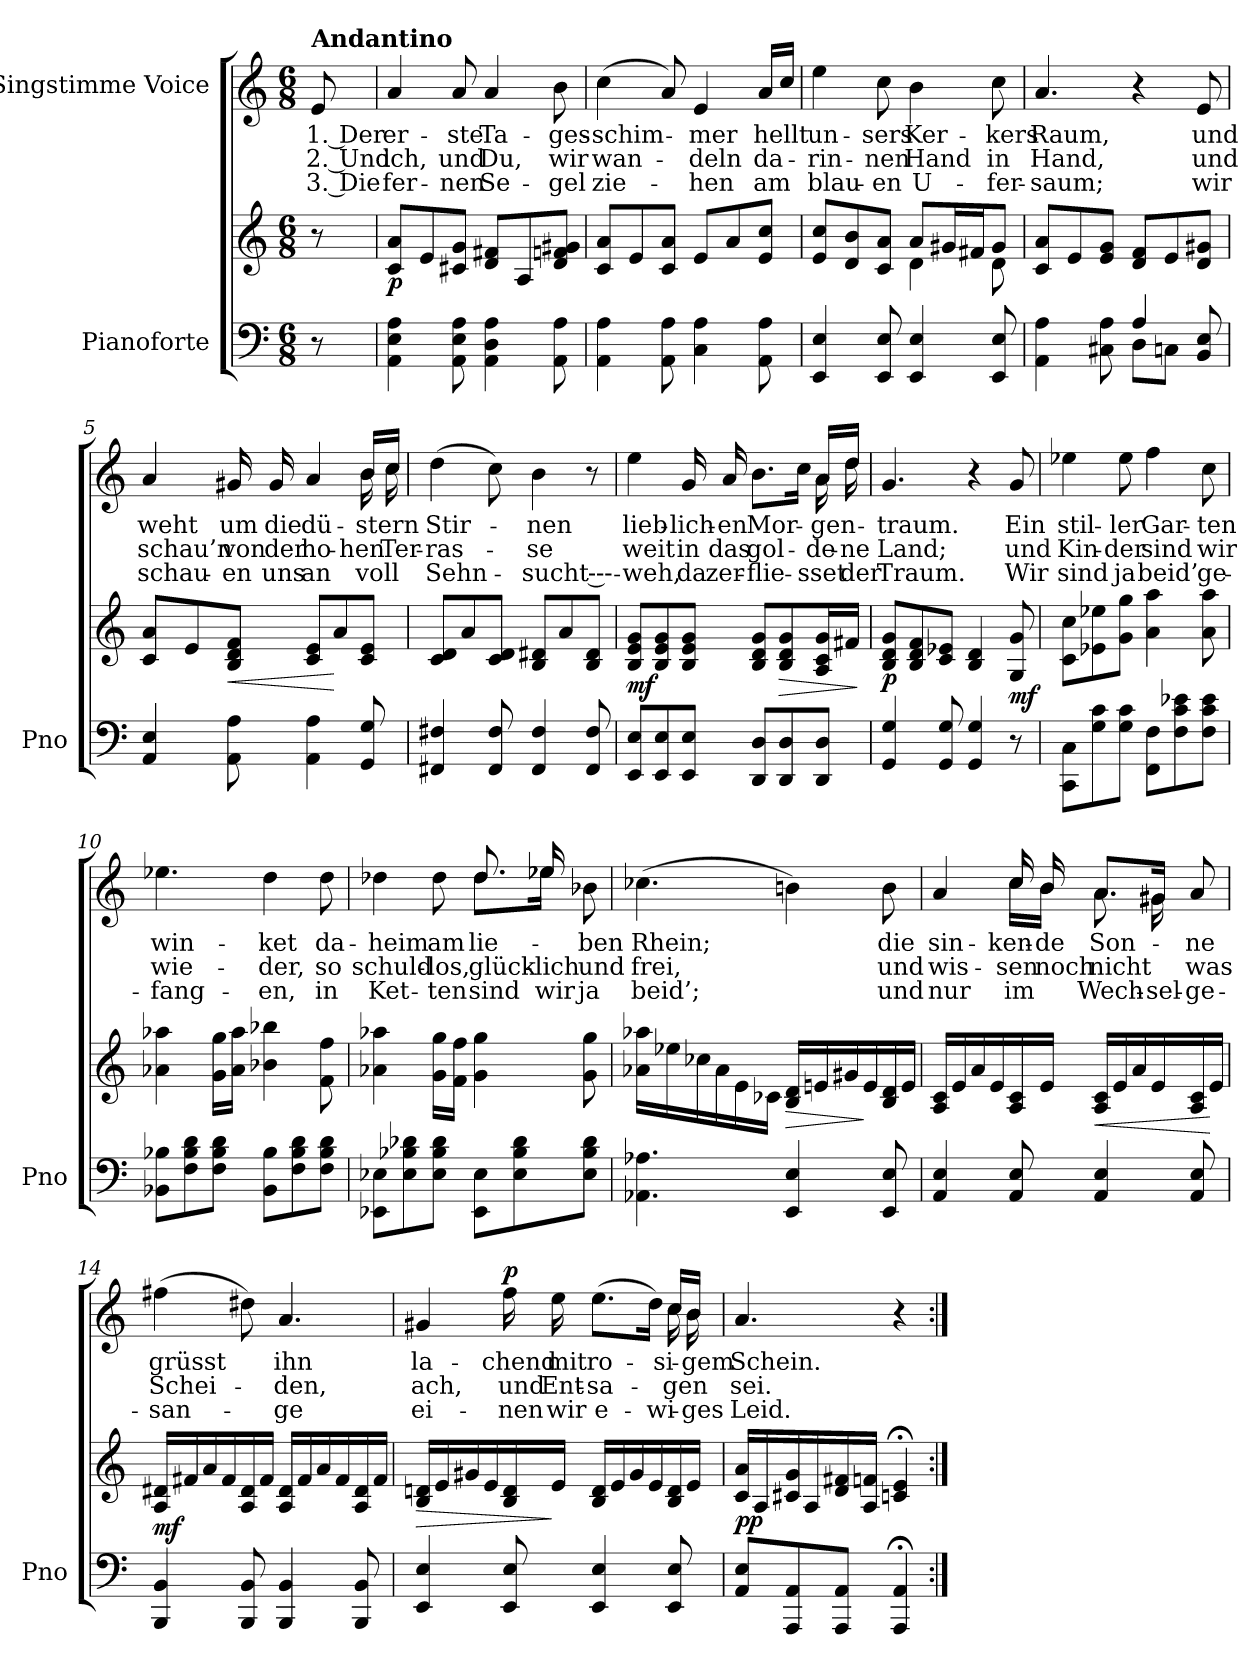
**kern	**kern	**dynam	**kern	**text	**text	**text	**dynam
*part2	*part2	*part2	*part1	*part1	*part1	*part1	*part1
*staff3	*staff2	*staff2/3	*staff1	*staff1	*staff1	*staff1	*staff1
*I"Pianoforte	*	*	*I"Singstimme Voice	*	*	*	*
*I'Pno	*	*	*	*	*	*	*
*clefF4	*clefG2	*	*clefG2	*	*	*	*
*k[]	*k[]	*	*k[]	*	*	*	*
*M6/8	*M6/8	*	*M6/8	*	*	*	*
=	=	=	=	=	=	=	=
!	!	!	!LO:TX:a:B:t=Andantino	!	!	!	!
!	!	!	!	!LO:LY:b	!LO:LY:b	!LO:LY:b	!
8r	8r	.	8e/	1. Der	2. Und	3. Die	.
=1	=1	=1	=1	=1	=1	=1	=1
!	!	!LO:DY:b	!	!LO:LY:b	!LO:LY:b	!LO:LY:b	!
4AA\ 4E\ 4A\	8c/ 8a/L	p	4a/	er-	ich,	fer-	.
.	8e/	.	.	.	.	.	.
!	!	!	!	!LO:LY:b	!LO:LY:b	!LO:LY:b	!
8AA\ 8E\ 8A\	8c#X/ 8g/J	.	8a/	-ste	und	-nen	.
!	!	!	!	!LO:LY:b	!LO:LY:b	!LO:LY:b	!
4AA\ 4D\ 4A\	8d/ 8f#X/L	.	4a/	Ta-	Du,	Se-	.
.	8A/	.	.	.	.	.	.
!	!	!	!	!LO:LY:b	!LO:LY:b	!LO:LY:b	!
8AA\ 8A\	8d/ 8fn/ 8g#X/J	.	8b\	-ges-	wir	-gel	.
=2	=2	=2	=2	=2	=2	=2	=2
!	!	!	!	!LO:LY:b	!LO:LY:b	!LO:LY:b	!
4AA\ 4A\	8c/ 8a/L	.	(>4cc\	-schim-	wan-	zie-	.
.	8e/	.	.	.	.	.	.
8AA\ 8A\	8c/ 8a/J	.	8a/)	.	.	.	.
!	!	!	!	!LO:LY:b	!LO:LY:b	!LO:LY:b	!
4C\ 4A\	8e/L	.	4e/	-mer	-deln	-hen	.
.	8a/	.	.	.	.	.	.
!	!	!	!	!LO:LY:b	!LO:LY:b	!LO:LY:b	!
8AA\ 8A\	8e/ 8cc/J	.	16a/LL	hellt	da-	am	.
.	.	.	16cc/JJ	.	.	.	.
=3	=3	=3	=3	=3	=3	=3	=3
*	*^	*	*	*	*	*	*
!	!	!	!	!	!LO:LY:b	!LO:LY:b	!LO:LY:b	!
4EE/ 4E/	8e/ 8cc/L	4.ryy	.	4ee\	un-	-rin-	blau-	.
.	8d/ 8b/	.	.	.	.	.	.	.
!	!	!	!	!	!LO:LY:b	!LO:LY:b	!LO:LY:b	!
8EE/ 8E/	8c/ 8a/J	.	.	8cc\	-sers	-nen	-en	.
!	!	!	!	!	!LO:LY:b	!LO:LY:b	!LO:LY:b	!
4EE/ 4E/	8a/L	4d\	.	4b\	Ker-	Hand	U-	.
.	16g#X/L	.	.	.	.	.	.	.
.	16f#X/J	.	.	.	.	.	.	.
!	!	!	!	!	!LO:LY:b	!LO:LY:b	!LO:LY:b	!
8EE/ 8E/	8g#/J	8d\	.	8cc\	-kers	in	-fer-	.
=4	=4	=4	=4	=4	=4	=4	=4	=4
*^	*	*	*	*	*	*	*	*
!	!	!	!	!	!	!LO:LY:b	!LO:LY:b	!LO:LY:b	!
*	*	*v	*v	*	*	*	*	*	*
4AA\ 4A\	4.ryy	8c/ 8a/L	.	4.a/	Raum,	Hand,	-saum;	.
.	.	8e/	.	.	.	.	.	.
8C#X\ 8A\	.	8e/ 8g/J	.	.	.	.	.	.
4A/	8D\L	8d/ 8f/L	.	4r	.	.	.	.
.	8Cn\J	8e/	.	.	.	.	.	.
!	!	!	!	!	!LO:LY:b	!LO:LY:b	!LO:LY:b	!
8BB/ 8E/	8ryy	8d/ 8g#X/J	.	8e/	und	und	wir	.
!!LO:LB:g=z
=5	=5	=5	=5	=5	=5	=5	=5	=5
!	!	!	!	!	!LO:LY:b	!LO:LY:b	!LO:LY:b	!
*v	*v	*	*	*^	*	*	*	*
4AA/ 4E/	8c/ 8a/L	.	4a/	4rddyy	weht	schau’n	schau-	.
.	8e/	.	.	.	.	.	.	.
!	!	!LO:HP:b	!	!	!LO:LY:b	!LO:LY:b	!LO:LY:b	!
8AA\ 8A\	8B/ 8d/ 8f/J	<	16g#X/	8rddyy	um	von	-en	.
!	!	!	!	!	!LO:LY:b	!LO:LY:b	!LO:LY:b	!
.	.	.	16g#/	.	die	der	uns	.
!	!	!	!	!	!LO:LY:b	!LO:LY:b	!LO:LY:b	!
4AA\ 4A\	8c/ 8e/L	.	4a/	4rddyy	dü-	ho-	an	.
.	8a/	[	.	.	.	.	.	.
!	!	!	!	!	!LO:LY:b	!LO:LY:b	!LO:LY:b	!
8GG/ 8G/	8c/ 8e/J	.	16b/LL	16b\	-stern	-hen	voll	.
!	!	!	!	!	!	!LO:LY:b	!	!
.	.	.	16cc/JJ	16cc\	.	Ter-	.	.
=6	=6	=6	=6	=6	=6	=6	=6	=6
!	!	!	!	!	!LO:LY:b	!LO:LY:b	!LO:LY:b	!
*	*	*	*v	*v	*	*	*	*
4FF#X/ 4F#X/	8c/ 8d/L	.	(>4dd\	Stir-	-ras-	Sehn-	.
.	8a/	.	.	.	.	.	.
8FF#/ 8F#/	8c/ 8d/J	.	8cc\)	.	.	.	.
!	!	!	!	!LO:LY:b	!LO:LY:b	!LO:LY:b	!
4FF#/ 4F#/	8B/ 8d#X/L	.	4b\	-nen	-se	-sucht -----	.
.	8a/	.	.	.	.	.	.
8FF#/ 8F#/	8B/ 8d#/J	.	8r	.	.	.	.
=7	=7	=7	=7	=7	=7	=7	=7
!	!	!LO:DY:b	!	!LO:LY:b	!LO:LY:b	!LO:LY:b	!
*	*	*	*^	*	*	*	*
8EE/ 8E/L	8B/ 8e/ 8g/L	mf	4ee\	4.ryy	lieb-	weit	weh,	.
8EE/ 8E/	8B/ 8e/ 8g/	.	.	.	.	.	.	.
!	!	!	!	!	!LO:LY:b	!LO:LY:b	!LO:LY:b	!
8EE/ 8E/J	8B/ 8e/ 8g/J	.	16g/	.	-lich-	in	da	.
!	!	!	!	!	!LO:LY:b	!LO:LY:b	!LO:LY:b	!
.	.	.	16a/	.	-en	das	zer-	.
!	!	!	!	!	!LO:LY:b	!LO:LY:b	!LO:LY:b	!
8DD/ 8D/L	8B/ 8d/ 8g/L	.	8.b\L	4ryy	Mor-	gol-	-flie-	.
!	!	!LO:HP:b	!	!	!	!	!	!
8DD/ 8D/	8B/ 8d/ 8g/	>	.	.	.	.	.	.
.	.	.	16cc\Jk	.	.	.	.	.
!	!	!	!	!	!LO:LY:b	!LO:LY:b	!LO:LY:b	!
8DD/ 8D/J	16A/ 16c/ 16g/L	.	16a/LL	16a\	-gen-	-de-	-sset	.
!	!	!	!	!	!	!LO:LY:b	!LO:LY:b	!
.	16f#X/JJ	.	16dd/JJ	16dd\	.	-ne	der	.
*	*	*	*v	*v	*	*	*	*
.	.	]	.	.	.	.	.
=8	=8	=8	=8	=8	=8	=8	=8
!	!	!LO:DY:b	!	!LO:LY:b	!LO:LY:b	!LO:LY:b	!
4GG/ 4G/	8B/ 8d/ 8g/L	p	4.g/	-traum.	Land;	Traum.	.
.	8B/ 8d/ 8f/	.	.	.	.	.	.
8GG/ 8G/	8c/ 8e-X/J	.	.	.	.	.	.
4GG/ 4G/	4B/ 4d/	.	4r	.	.	.	.
!	!	!LO:DY:b	!	!LO:LY:b	!LO:LY:b	!LO:LY:b	!
8r	8G/ 8g/	mf	8g/	Ein	und	Wir	.
!!LO:LB:g=z
=9	=9	=9	=9	=9	=9	=9	=9
!	!	!	!	!LO:LY:b	!LO:LY:b	!LO:LY:b	!
8CC\ 8C\L	8c\ 8cc\L	.	4ee-X\	stil-	Kin-	sind	.
8G\ 8c\	8e-X\ 8ee-X\	.	.	.	.	.	.
!	!	!	!	!LO:LY:b	!LO:LY:b	!LO:LY:b	!
8G\ 8c\J	8g\ 8gg\J	.	8ee-\	-ler	-der	ja	.
!	!	!	!	!LO:LY:b	!LO:LY:b	!LO:LY:b	!
8FF\ 8F\L	4a\ 4aa\	.	4ff\	Gar-	sind	beid’	.
8F\ 8c\ 8e-X\	.	.	.	.	.	.	.
!	!	!	!	!LO:LY:b	!LO:LY:b	!LO:LY:b	!
8F\ 8c\ 8e-\J	8a\ 8aa\	.	8cc\	-ten	wir	ge-	.
=10	=10	=10	=10	=10	=10	=10	=10
!	!	!	!	!LO:LY:b	!LO:LY:b	!LO:LY:b	!
8BB-X\ 8B-X\L	4a-X\ 4aa-X\	.	4.ee-X\	win-	wie-	-fang-	.
8F\ 8B-\ 8d\	.	.	.	.	.	.	.
8F\ 8B-\ 8d\J	16g\ 16gg\LL	.	.	.	.	.	.
.	16a-\ 16aa-\JJ	.	.	.	.	.	.
!	!	!	!	!LO:LY:b	!LO:LY:b	!LO:LY:b	!
8BB-\ 8B-\L	4b-X\ 4bb-X\	.	4dd\	-ket	-der,	-en,	.
8F\ 8B-\ 8d\	.	.	.	.	.	.	.
!	!	!	!	!LO:LY:b	!LO:LY:b	!LO:LY:b	!
8F\ 8B-\ 8d\J	8f\ 8ff\	.	8dd\	da-	so	in	.
=11	=11	=11	=11	=11	=11	=11	=11
!	!	!	!	!LO:LY:b	!LO:LY:b	!LO:LY:b	!
*	*	*	*^	*	*	*	*
8EE-X\ 8E-X\L	4a-X\ 4aa-X\	.	4dd-X\	4.ryy	-heim	schuld-	Ket-	.
8E-\ 8B-X\ 8d-X\	.	.	.	.	.	.	.	.
!	!	!	!	!	!LO:LY:b	!LO:LY:b	!LO:LY:b	!
8E-\ 8B-\ 8d-\J	16g\ 16gg\LL	.	8dd-\	.	am	-los,	-ten	.
.	16f\ 16ff\JJ	.	.	.	.	.	.	.
!	!	!	!	!	!LO:LY:b	!LO:LY:b	!LO:LY:b	!
8EE-\ 8E-\L	4g\ 4gg\	.	8.dd-/	8.dd-\L	lie-	glück-	sind	.
8E-\ 8B-\ 8d-\	.	.	.	.	.	.	.	.
!	!	!	!	!	!	!LO:LY:b	!LO:LY:b	!
.	.	.	16ee-X/	16ee-\Jk	.	-lich	wir	.
!	!	!	!	!	!LO:LY:b	!LO:LY:b	!LO:LY:b	!
8E-\ 8B-\ 8d-\J	8g\ 8gg\	.	8b-X\	8ryy	-ben	und	ja	.
=12	=12	=12	=12	=12	=12	=12	=12	=12
!	!	!	!	!	!LO:LY:b	!LO:LY:b	!LO:LY:b	!
*	*	*	*v	*v	*	*	*	*
4.AA-X\ 4.A-X\	16a-X\ 16aa-X\LL	.	(>4.cc-X\	Rhein;	frei,	beid’;	.
.	16ee-X\	.	.	.	.	.	.
.	16cc-X\	.	.	.	.	.	.
.	16a-\	.	.	.	.	.	.
.	16e\	.	.	.	.	.	.
.	16c-X\JJ	.	.	.	.	.	.
!	!	!LO:HP:b	!	!	!	!	!
4EE/ 4E/	16B/ 16d/LL	>	4bn\)	.	.	.	.
.	16en/	.	.	.	.	.	.
.	16g#X/	.	.	.	.	.	.
.	16e/	]	.	.	.	.	.
!	!	!	!	!LO:LY:b	!LO:LY:b	!LO:LY:b	!
8EE/ 8E/	16B/ 16d/	.	8b\	die	und	und	.
.	16e/JJ	.	.	.	.	.	.
!!LO:LB:g=z
=13	=13	=13	=13	=13	=13	=13	=13
!	!	!	!	!LO:LY:b	!LO:LY:b	!LO:LY:b	!
*	*	*	*^	*	*	*	*
4AA/ 4E/	16A/ 16c/LL	.	4a/	4rcyy	sin-	wis-	nur	.
.	16e/	.	.	.	.	.	.	.
.	16a/	.	.	.	.	.	.	.
.	16e/	.	.	.	.	.	.	.
!	!	!	!	!	!LO:LY:b	!LO:LY:b	!LO:LY:b	!
8AA/ 8E/	16A/ 16c/	.	16cc/	16cc\LL	-ken-	-sen	im	.
!	!	!	!	!	!LO:LY:b	!LO:LY:b	!	!
.	16e/JJ	.	16b/	16b\JJ	-de	noch	.	.
!	!	!LO:HP:b	!	!	!LO:LY:b	!LO:LY:b	!LO:LY:b	!
4AA/ 4E/	16A/ 16c/LL	<	8.a/L	8.a\	Son-	nicht	Wech-	.
.	16e/	.	.	.	.	.	.	.
.	16a/	.	.	.	.	.	.	.
!	!	!	!	!	!	!	!LO:LY:b	!
.	16e/	.	16g#X/Jk	16g#\	.	.	-sel-	.
!	!	!	!	!	!LO:LY:b	!LO:LY:b	!LO:LY:b	!
8AA/ 8E/	16A/ 16c/	.	8a/	8rcyy	-ne	was	-ge-	.
.	16e/JJ	[	.	.	.	.	.	.
*	*	*	*v	*v	*	*	*	*
=14	=14	=14	=14	=14	=14	=14	=14
!	!	!LO:DY:b	!	!LO:LY:b	!LO:LY:b	!LO:LY:b	!
4BBB/ 4BB/	16A/ 16d#X/LL	mf	(>4ff#X\	grüsst	Schei-	-san-	.
.	16f#X/	.	.	.	.	.	.
.	16a/	.	.	.	.	.	.
.	16f#/	.	.	.	.	.	.
8BBB/ 8BB/	16A/ 16d#/	.	8dd#X\)	.	.	.	.
.	16f#/JJ	.	.	.	.	.	.
!	!	!	!	!LO:LY:b	!LO:LY:b	!LO:LY:b	!
4BBB/ 4BB/	16A/ 16d#/LL	.	4.a/	ihn	-den,	-ge	.
.	16f#/	.	.	.	.	.	.
.	16a/	.	.	.	.	.	.
.	16f#/	.	.	.	.	.	.
8BBB/ 8BB/	16A/ 16d#/	.	.	.	.	.	.
.	16f#/JJ	.	.	.	.	.	.
=15	=15	=15	=15	=15	=15	=15	=15
!	!	!LO:HP:b	!	!LO:LY:b	!LO:LY:b	!LO:LY:b	!
*	*	*	*^	*	*	*	*
4EE/ 4E/	16B/ 16dni/LL	>	4g#X/	4.ryy	la-	ach,	ei-	.
.	16e/	.	.	.	.	.	.	.
.	16g#X/	.	.	.	.	.	.	.
.	16e/	.	.	.	.	.	.	.
!	!	!	!	!	!LO:LY:b	!LO:LY:b	!LO:LY:b	!LO:DY:a
8EE/ 8E/	16B/ 16d/	.	16ff\	.	-chend	und	-nen	p
!	!	!	!	!	!LO:LY:b	!LO:LY:b	!LO:LY:b	!
.	16e/JJ	]	16ee\	.	mit	Ent-	wir	.
!	!	!	!	!	!LO:LY:b	!LO:LY:b	!LO:LY:b	!
4EE/ 4E/	16B/ 16d/LL	.	(>8.ee\L	4ryy	ro-	-sa-	e-	.
.	16e/	.	.	.	.	.	.	.
.	16g#/	.	.	.	.	.	.	.
.	16e/	.	16dd\Jk)	.	.	.	.	.
!	!	!	!	!	!LO:LY:b	!LO:LY:b	!LO:LY:b	!
8EE/ 8E/	16B/ 16d/	.	16cc/LL	16cc\	-si-	-gen	-wi-	.
!	!	!	!	!	!LO:LY:b	!	!LO:LY:b	!
.	16e/JJ	.	16b/JJ	16b\	-gem	.	-ges	.
=16	=16	=16	=16	=16	=16	=16	=16	=16
!	!	!LO:DY:b	!	!	!LO:LY:b	!LO:LY:b	!LO:LY:b	!
*	*	*	*v	*v	*	*	*	*
8AA/ 8E/L	16c/ 16a/LL	pp	4.a/	Schein.	sei.	Leid.	.
.	16A/	.	.	.	.	.	.
8AAA/ 8AA/	16c#X/ 16g/	.	.	.	.	.	.
.	16A/	.	.	.	.	.	.
8AAA/ 8AA/J	16d/ 16f#X/	.	.	.	.	.	.
.	16A/ 16fn/JJ	.	.	.	.	.	.
4AAA/;< 4AA/;<	4cn/;< 4e/;<	.	4r	.	.	.	.
=:|!	=:|!	=:|!	=:|!	=:|!	=:|!	=:|!	=:|!
*-	*-	*-	*-	*-	*-	*-	*-
